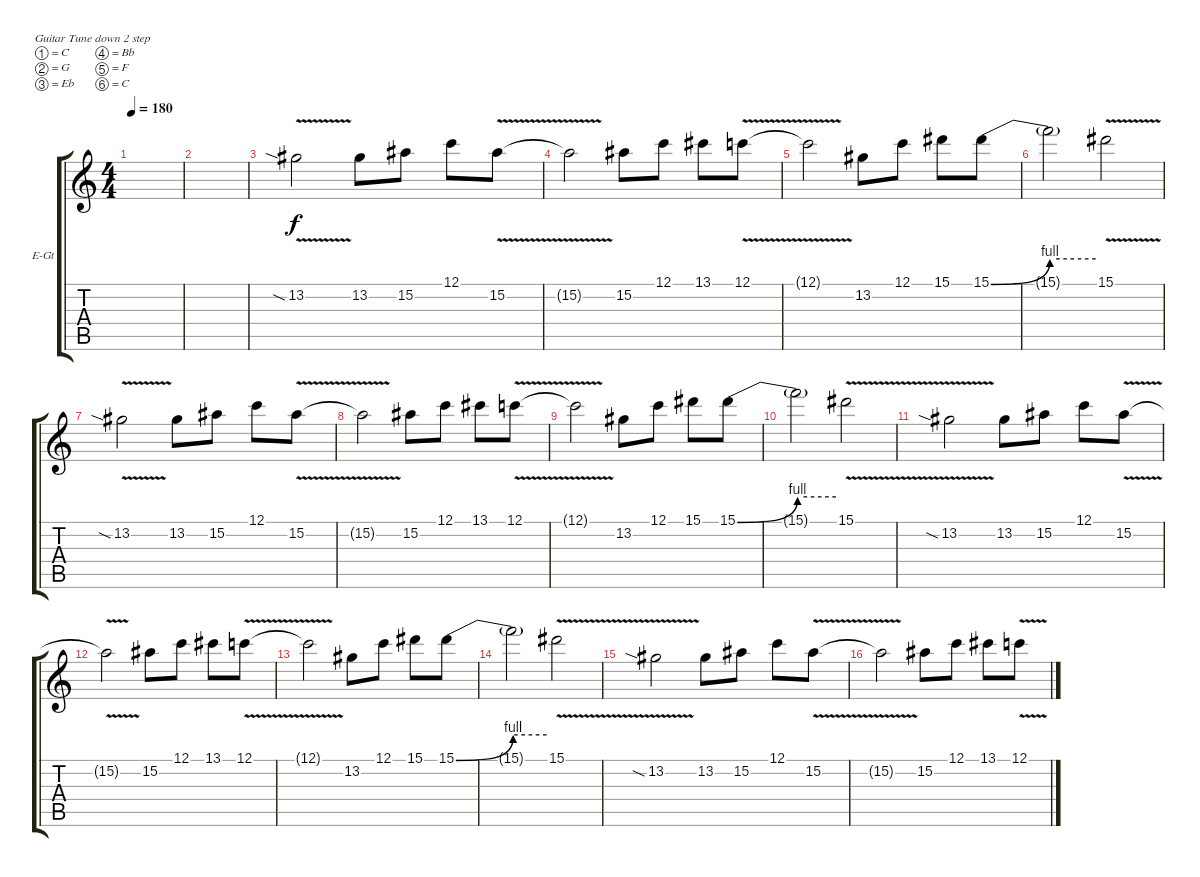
\bracketExtendMode groupsimilarinstruments
\firstSystemTrackNameOrientation horizontal
\otherSystemsTrackNameOrientation horizontal
\track ("Gtr5" "E-Gt") {instrument distortionguitar}
\staff {score tabs}
\tuning (C4 G3 Eb3 Bb2 F2 C2)
\ts (4 4)
\tempo 180
\clef g2
\scale
0.333333
\ks c
|
\scale
0.333333 |
\scale
0.333333 13.2{v sia}.2 13.2.8 15.2.8 12.1.8 15.2{v}.8 |
\scale
0.333333 15.2{v t}.2 15.2.8 12.1.8 13.1.8 12.1{v}.8 |
\scale
0.333333 12.1{v t}.2 13.2.8 12.1.8 15.1.8 15.1{be (bend 0 0 11.4 4)}.8 |
\scale
0.333333 15.1{be (hold 0 4 60 4) t}.2 15.1{v}.2 |
\scale
0.333333 13.2{v sia}.2 13.2.8 15.2.8 12.1.8 15.2{v}.8 |
\scale
0.333333 15.2{v t}.2 15.2.8 12.1.8 13.1.8 12.1{v}.8 |
\scale
0.333333 12.1{v t}.2 13.2.8 12.1.8 15.1.8 15.1{be (bend 0 0 11.4 4)}.8 |
\scale
0.333333 15.1{be (hold 0 4 60 4) t}.2 15.1{v}.2 |
\scale
0.333333 13.2{v sia}.2 13.2.8 15.2.8 12.1.8 15.2{v}.8 |
\scale
0.333333 15.2{v t}.2 15.2.8 12.1.8 13.1.8 12.1{v}.8 |
\scale
0.333333 12.1{v t}.2 13.2.8 12.1.8 15.1.8 15.1{be (bend 0 0 11.4 4)}.8 |
\scale
0.333333 15.1{be (hold 0 4 60 4) t}.2 15.1{v}.2 |
\scale
0.333333 13.2{v sia}.2 13.2.8 15.2.8 12.1.8 15.2{v}.8 |
\scale
0.333333 15.2{v t}.2 15.2.8 12.1.8 13.1.8 12.1{v}.8
